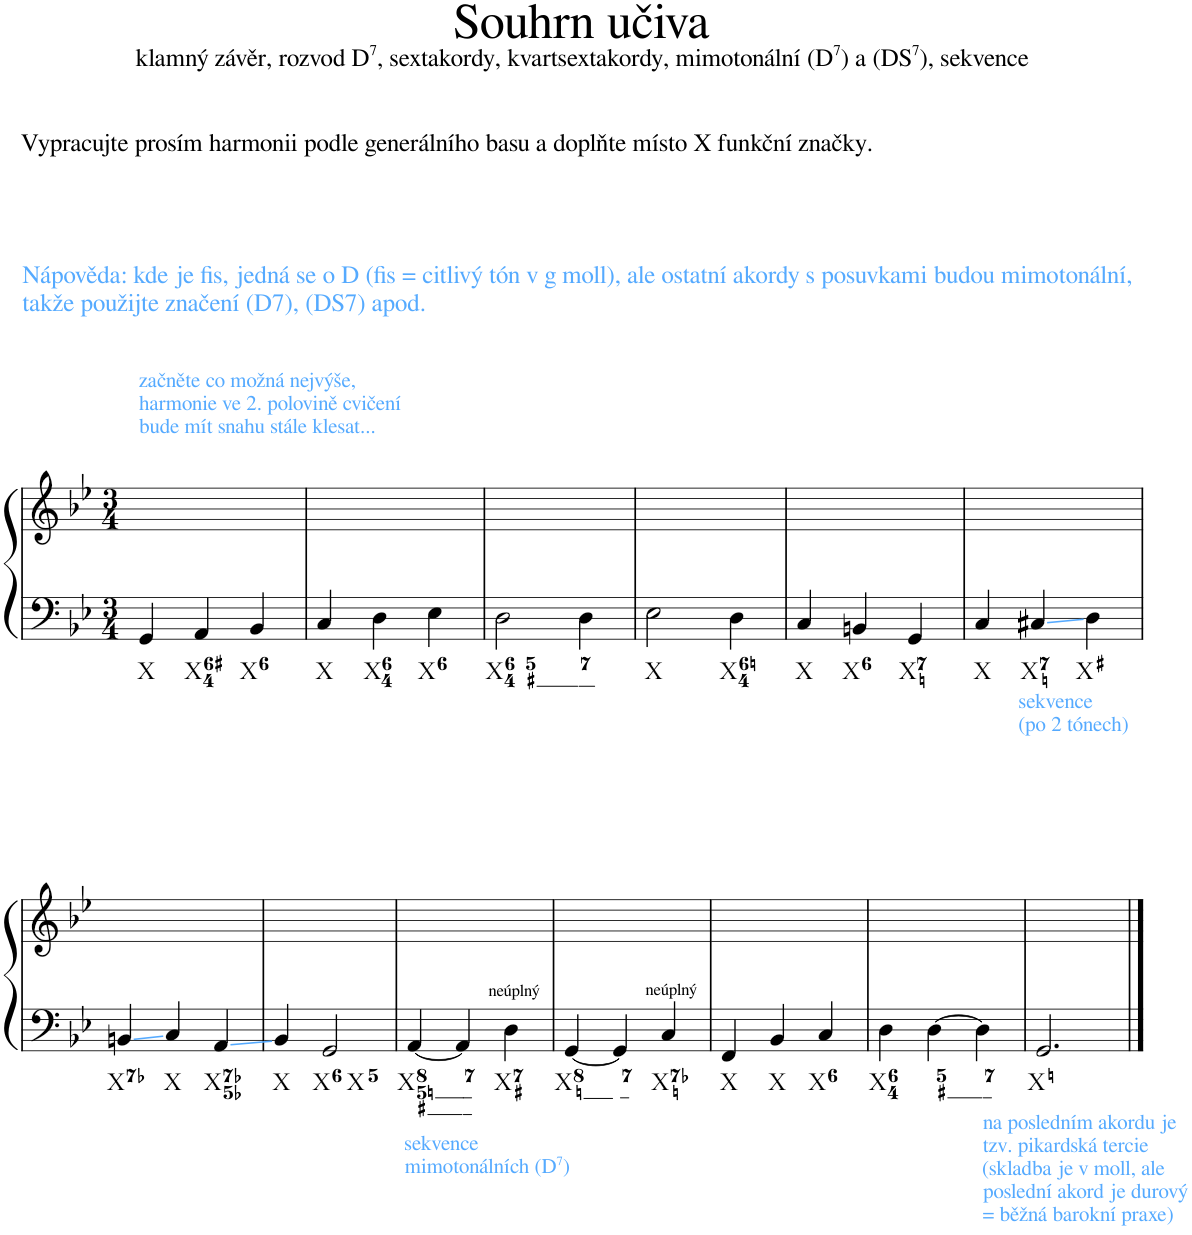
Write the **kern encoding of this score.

**kern	**kern
*part1	*part1
*staff2	*staff1
*I"Piano	*
*I'Pno.	*
*clefF4	*clefG2
*k[b-e-]	*k[b-e-]
*M3/4	*M3/4
=1	=1
!	!LO:TX:a:color=#55AAFF:t=začněte co možná nejvýše,
!	!LO:TX:a:t=harmonie ve 2. polovině cvičení
!	!LO:TX:a:t=bude mít snahu stále klesat...
!LO:TX:b:t=X	!
4GG/	2.ryy
!LO:TX:b:t=X	!
4AA/	.
!LO:TX:b:t=X	!
4BB-/	.
=2	=2
!LO:TX:b:t=X	!
4C/	2.ryy
!LO:TX:b:t=X	!
4D\	.
!LO:TX:b:t=X	!
4E-\	.
=3	=3
!LO:TX:b:t=X	!
2D\	2.ryy
4D\	.
=4	=4
!LO:TX:b:t=X	!
2E-\	2.ryy
!LO:TX:b:t=X	!
4D\	.
=5	=5
!LO:TX:b:t=X	!
4C/	2.ryy
!LO:TX:b:t=X	!
4BBn/	.
!LO:TX:b:t=X	!
4GG/	.
=6	=6
!LO:TX:b:t=X	!
4C/	2.ryy
!LO:TX:b:color=#55AAFF:t=sekvence	!
!LO:TX:b:t=(po 2 tónech)	!
!LO:TX:b:t=X	!
4C#X/	.
!LO:TX:b:t=X	!
4D\	.
!!LO:LB:g=z
=7	=7
!LO:TX:b:t=X	!
4BBn/	2.ryy
!LO:TX:b:t=X	!
4C/	.
!LO:TX:b:t=X	!
4AA/	.
=8	=8
!LO:TX:b:t=X	!
4BB-/	2.ryy
!LO:TX:b:t=X	!
!LO:TX:b:t=X	!
2GG/	.
=9	=9
!LO:TX:b:color=#55AAFF:t=sekvence	!
!LO:TX:b:t=mimotonálních (D	!
!LO:TX:b:t=7	!
!LO:TX:b:t=)	!
!LO:TX:b:t=X	!
[4AA/	2.ryy
4AA/]	.
!LO:TX:a:t=neúplný	!
!LO:TX:b:t=X	!
4D\	.
=10	=10
!LO:TX:b:t=X	!
[4GG/	2.ryy
4GG/]	.
!LO:TX:a:t=neúplný	!
!LO:TX:b:t=X	!
4C/	.
=11	=11
!LO:TX:b:t=X	!
4FF/	2.ryy
!LO:TX:b:t=X	!
4BB-/	.
!LO:TX:b:t=X	!
4C/	.
=12	=12
!LO:TX:b:t=X	!
4D\	2.ryy
[4D\	.
4D\]	.
=13	=13
!LO:TX:b:color=#55AAFF:t=na posledním akordu je	!
!LO:TX:b:t=tzv. pikardská tercie	!
!LO:TX:b:t=(skladba je v moll, ale	!
!LO:TX:b:t=poslední akord je durový	!
!LO:TX:b:t== běžná barokní praxe)	!
!LO:TX:b:t=X	!
2.GG/	2.ryy
==	==
*-	*-
